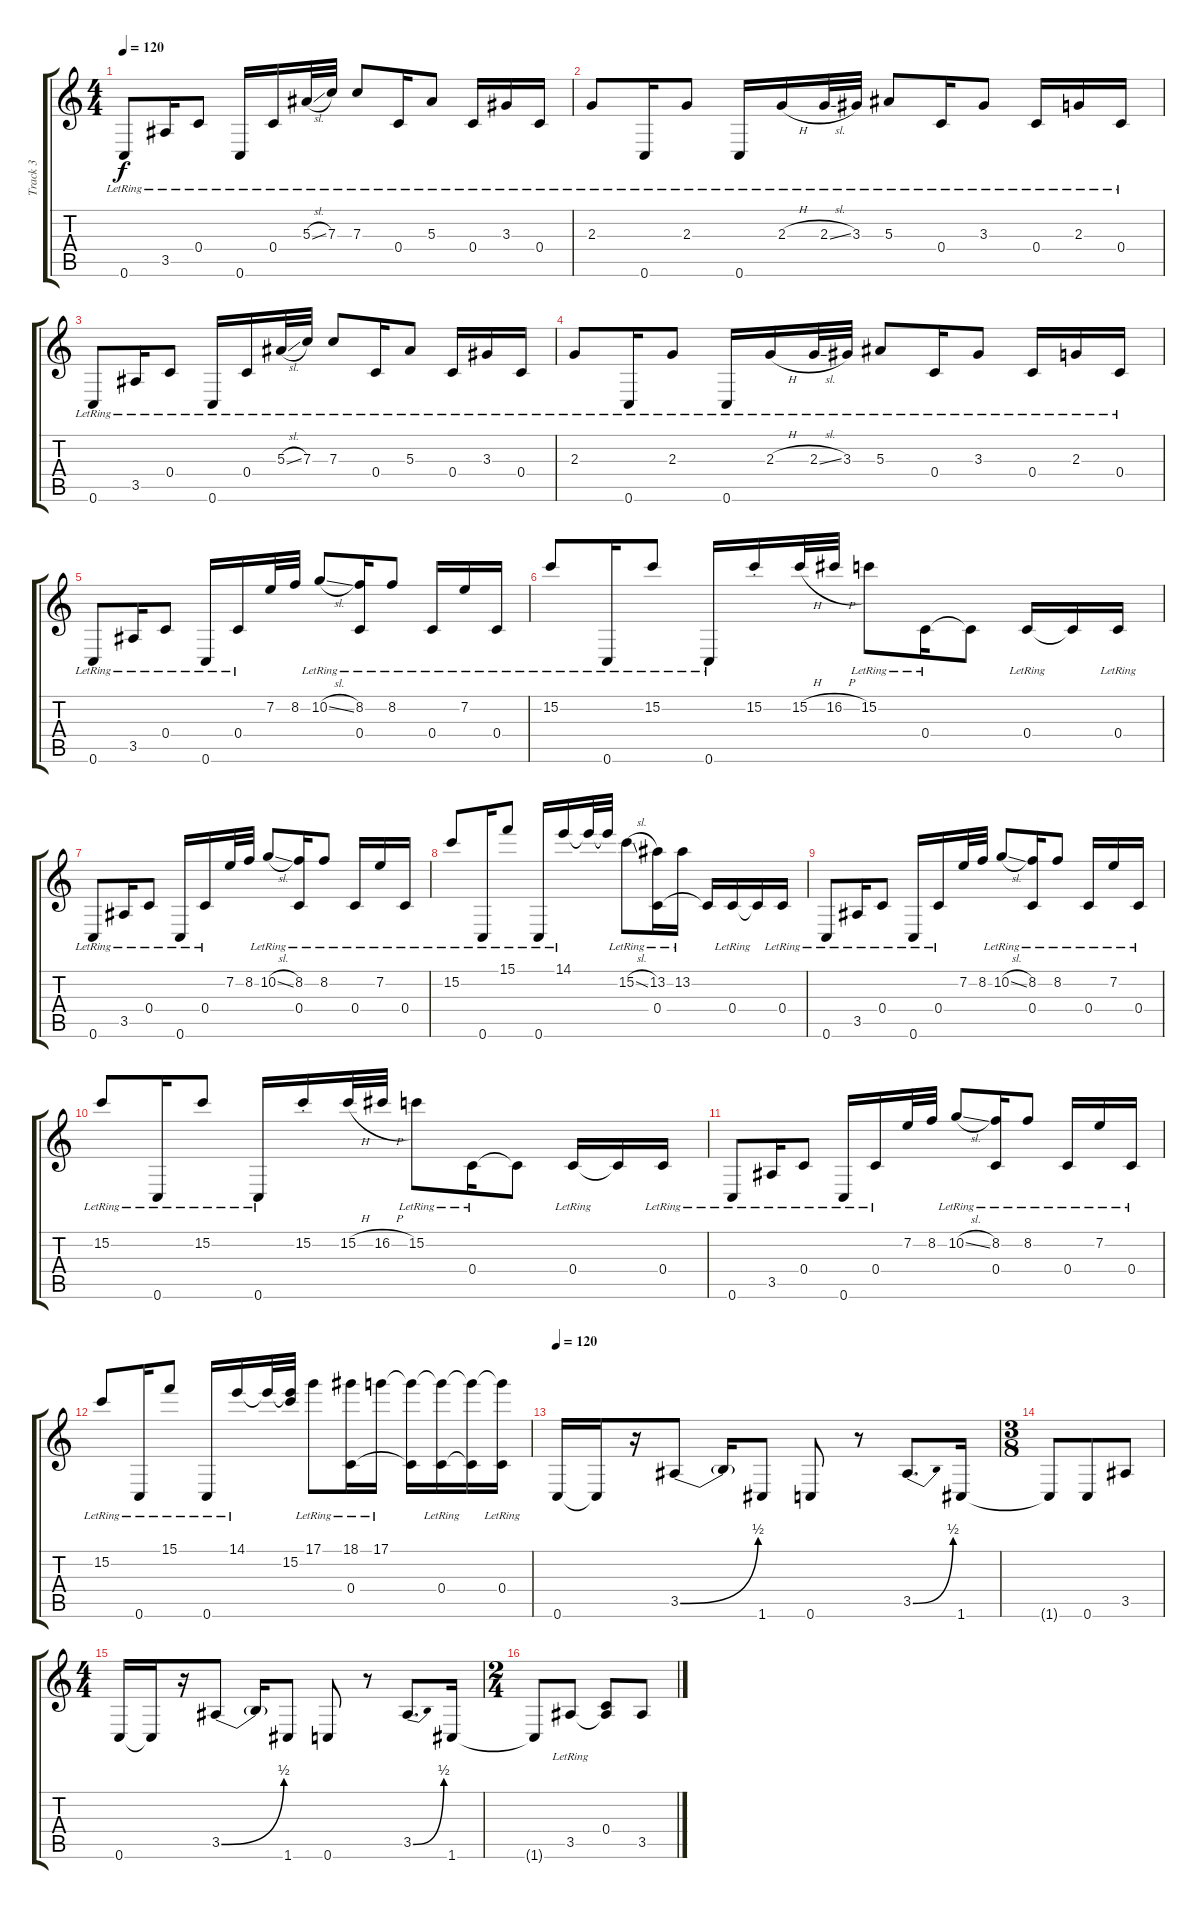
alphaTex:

\track ("Track 3" "Track 3") {instrument distortionguitar}
\staff {score tabs}
\tuning (D4 A3 F3 C3 G2 C2) {hide}
\ts (4 4)
\tempo 120
\tempo 60
\tempo 120
\clef g2
\ks c
0.6{lr}.8{dy f instrument acousticguitarsteel} 3.5{lr}.16 0.4{lr}.8 0.6{lr}.16 0.4{lr}.16 5.3{sl lr}.32 7.3{lr}.32 7.3{lr}.8 0.4{lr}.16 5.3{lr}.8 0.4{lr}.16 3.3{lr}.16 0.4{lr}.16 |
2.3{lr}.8 0.6{lr}.16 2.3{lr}.8 0.6{lr}.16 2.3{h lr}.16 2.3{sl lr}.32 3.3{lr}.32 5.3{lr}.8 0.4{lr}.16 3.3{lr}.8 0.4{lr}.16 2.3{lr}.16 0.4{lr}.16 |
0.6{lr}.8 3.5{lr}.16 0.4{lr}.8 0.6{lr}.16 0.4{lr}.16 5.3{sl lr}.32 7.3{lr}.32 7.3{lr}.8 0.4{lr}.16 5.3{lr}.8 0.4{lr}.16 3.3{lr}.16 0.4{lr}.16 |
2.3{lr}.8 0.6{lr}.16 2.3{lr}.8 0.6{lr}.16 2.3{h lr}.16 2.3{sl lr}.32 3.3{lr}.32 5.3{lr}.8 0.4{lr}.16 3.3{lr}.8 0.4{lr}.16 2.3{lr}.16 0.4{lr}.16 |
0.6{lr}.8 3.5{lr}.16 0.4{lr}.8 0.6{lr}.16 0.4{lr}.16 7.2.32 8.2.32 10.2{sl lr}.8 (8.2 0.4{lr}).16 8.2{lr}.8 0.4{lr}.16 7.2{lr}.16 0.4{lr}.16 |
15.2{lr}.8 0.6{lr}.16 15.2{lr}.8 0.6{lr}.16 15.2{st}.16 15.2{h}.32 16.2{h}.32 15.2{lr}.8 0.4{lr}.16 0.4{t}.8 0.4{lr}.16 0.4{t}.16 0.4{lr}.16 |
0.6{lr}.8 3.5{lr}.16 0.4{lr}.8 0.6{lr}.16 0.4{lr}.16 7.2.32 8.2.32 10.2{sl lr}.8 (8.2 0.4{lr}).16 8.2{lr}.8 0.4{lr}.16 7.2{lr}.16 0.4{lr}.16 |
15.2{lr}.8 0.6{lr}.16 15.1{lr}.8 0.6{lr}.16 14.1{lr}.16 14.1{t}.32 14.1{t}.32 15.2{sl lr}.8 (13.2 0.4{lr}).16 13.2{lr}.16 0.4{t}.16 0.4{lr}.16 0.4{t}.16 0.4{lr}.16 |
0.6{lr}.8 3.5{lr}.16 0.4{lr}.8 0.6{lr}.16 0.4{lr}.16 7.2.32 8.2.32 10.2{sl lr}.8 (8.2 0.4{lr}).16 8.2{lr}.8 0.4{lr}.16 7.2{lr}.16 0.4{lr}.16 |
15.2{lr}.8 0.6{lr}.16 15.2{lr}.8 0.6{lr}.16 15.2{st}.16 15.2{h}.32 16.2{h}.32 15.2{lr}.8 0.4{lr}.16 0.4{t}.8 0.4{lr}.16 0.4{t}.16 0.4{lr}.16 |
0.6{lr}.8 3.5{lr}.16 0.4{lr}.8 0.6{lr}.16 0.4{lr}.16 7.2.32 8.2.32 10.2{sl lr}.8 (8.2 0.4{lr}).16 8.2{lr}.8 0.4{lr}.16 7.2{lr}.16 0.4{lr}.16 |
15.2{lr}.8 0.6{lr}.16 15.1{lr}.8 0.6{lr}.16 14.1{lr}.16 14.1{t}.32 (14.1{t} 15.2).32 17.1{lr}.8 (18.1{lr} 0.4{lr}).16 17.1{lr}.16 (17.1{t} 0.4{t}).16 (17.1{t} 0.4{lr}).16 (17.1{t} 0.4{t}).16 (17.1{t} 0.4{lr}).16 |
\tempo 120
0.6.16{instrument distortionguitar} 0.6{t}.16 r.16 3.5{be (bend 0 0 60 2)}.8 3.5{t}.16 1.6.8 0.6.8 r.8 3.5{be (bend 0 0 60 2)}.8{d} 1.6.16 |
\ts (3 8)
1.6{t}.8 0.6.8 3.5.8 |
\ts (4 4)
0.6.16 0.6{t}.16 r.16 3.5{be (bend 0 0 60 2)}.8 3.5{t}.16 1.6.8 0.6.8 r.8 3.5{be (bend 0 0 60 2)}.8{d} 1.6.16 |
\ts (2 4)
1.6{t}.8 3.5{lr}.8 (0.4 3.5{t}).8 3.5.8
